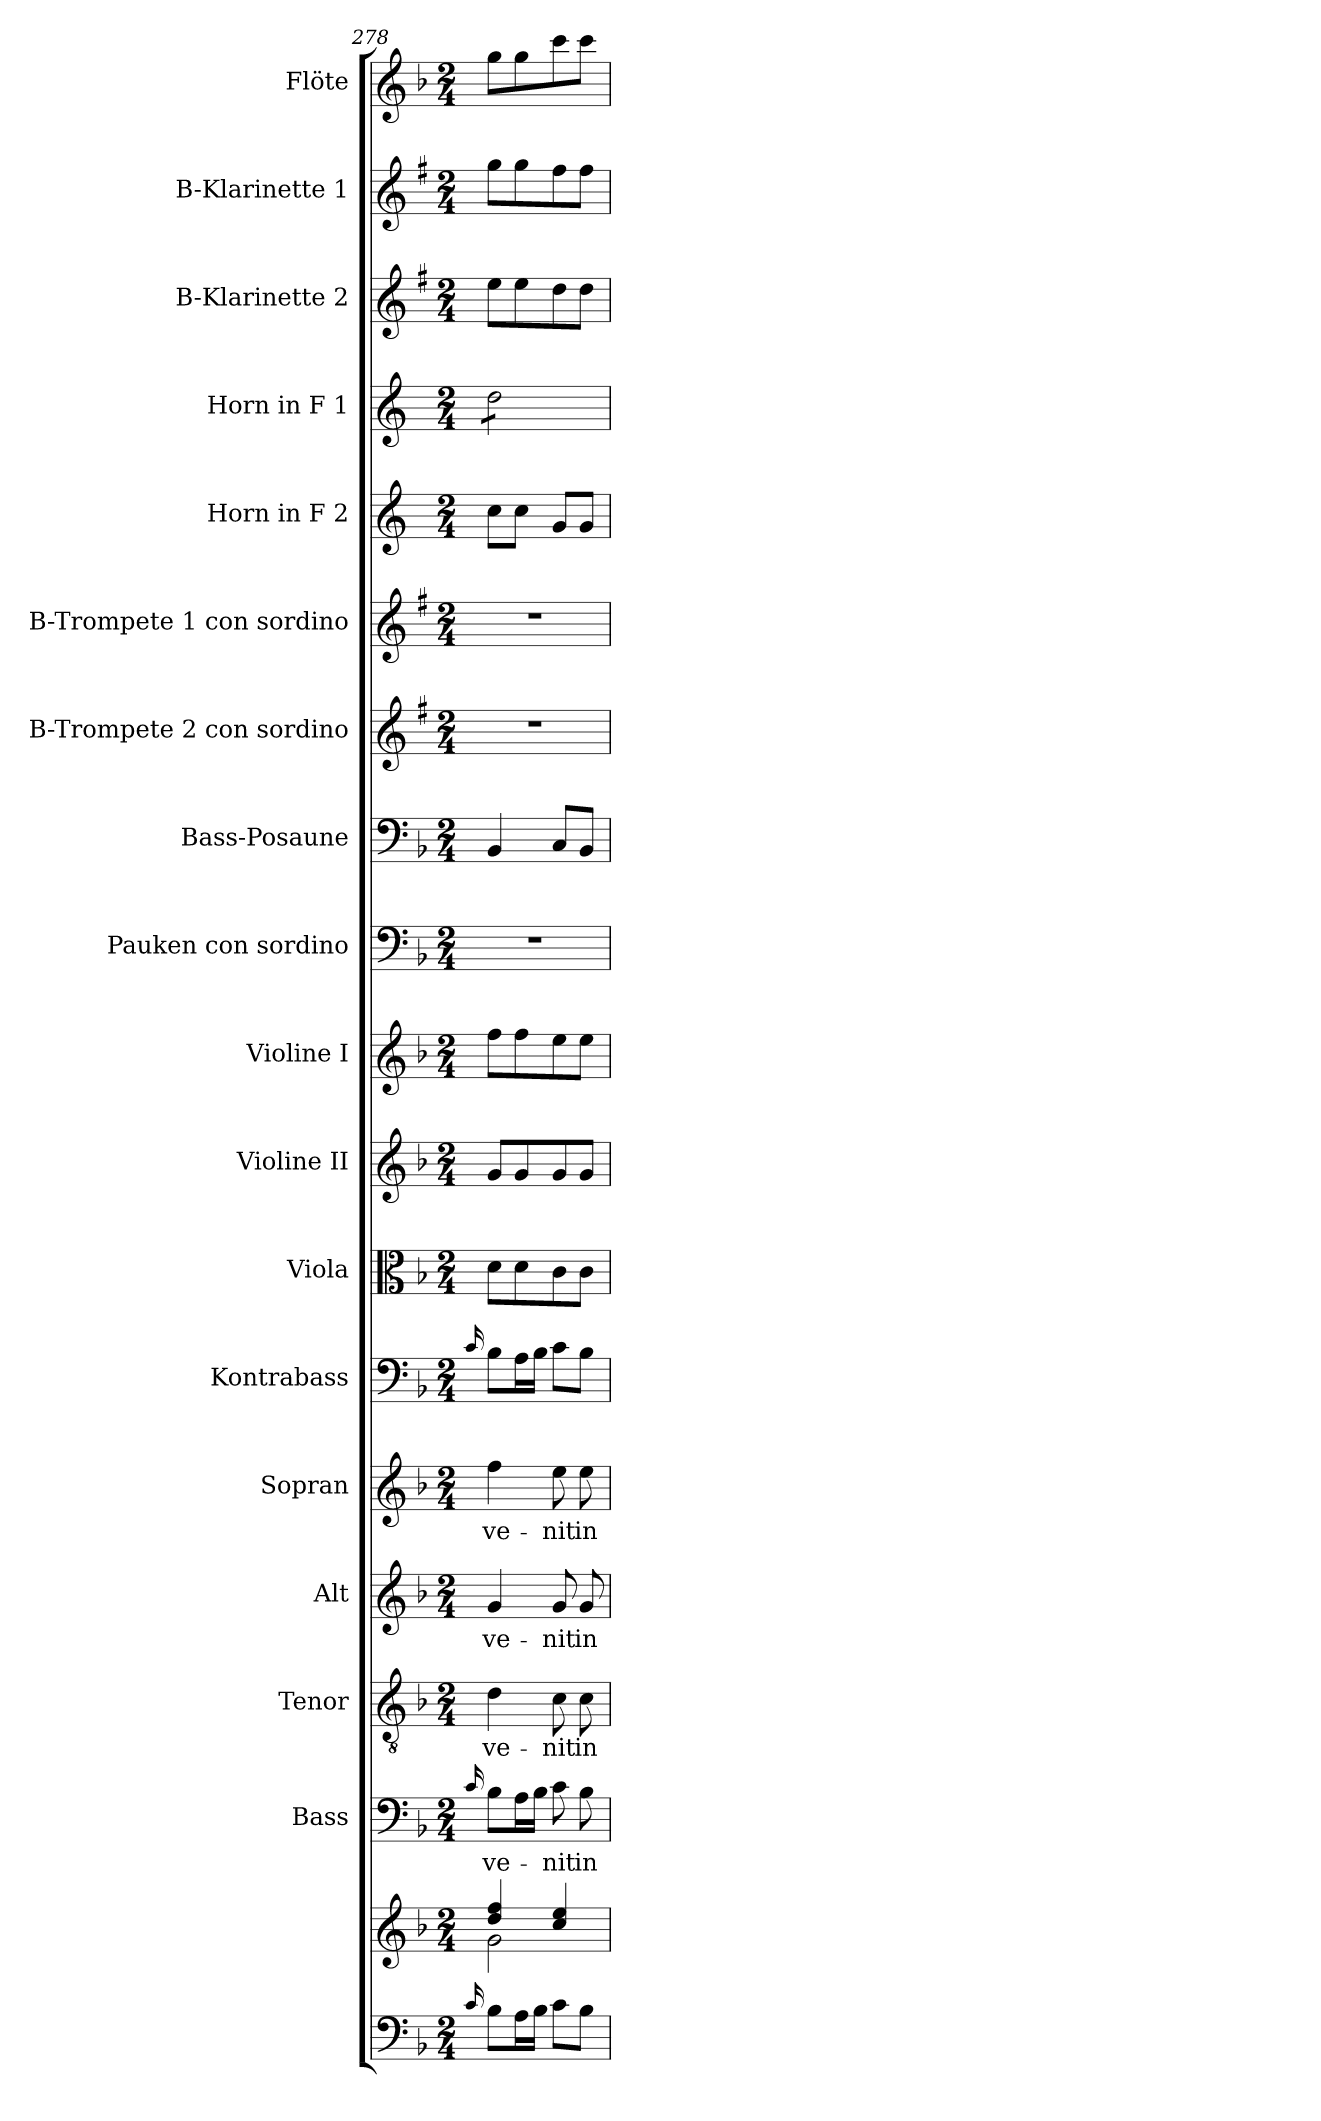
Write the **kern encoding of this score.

**kern	**kern	**kern	**text	**kern	**text	**kern	**text	**kern	**text	**kern	**kern	**kern	**kern	**kern	**kern	**kern	**kern	**kern	**kern	**kern	**kern	**kern
*part18	*part18	*part17	*part17	*part16	*part16	*part15	*part15	*part14	*part14	*part13	*part12	*part11	*part10	*part9	*part8	*part7	*part6	*part5	*part4	*part3	*part2	*part1
*staff19	*staff18	*staff17	*staff17	*staff16	*staff16	*staff15	*staff15	*staff14	*staff14	*staff13	*staff12	*staff11	*staff10	*staff9	*staff8	*staff7	*staff6	*staff5	*staff4	*staff3	*staff2	*staff1
*	*	*I"Bass	*	*I"Tenor	*	*I"Alt	*	*I"Sopran	*	*I"Kontrabass	*I"Viola	*I"Violine II	*I"Violine I	*I"Pauken con sordino	*I"Bass-Posaune	*I"B-Trompete 2 con sordino	*I"B-Trompete 1 con sordino	*I"Horn in F 2	*I"Horn in F 1	*I"B-Klarinette 2	*I"B-Klarinette 1	*I"Flöte
*	*	*I'B.	*	*I'T.	*	*I'A.	*	*I'S.	*	*I'Kb.	*I'Vla.	*I'Vl. II	*I'Vl. I	*I'Pk.	*I'B. Pos.	*I'B Trp. 2	*I'B Trp. 1	*	*	*I'B Kl. 2	*I'B Kl. 1	*I'Fl.
*clefF4	*clefG2	*clefF4	*	*clefGv2	*	*clefG2	*	*clefG2	*	*clefF4	*clefC3	*clefG2	*clefG2	*clefF4	*clefF4	*clefG2	*clefG2	*clefG2	*clefG2	*clefG2	*clefG2	*clefG2
*	*	*	*	*	*	*	*	*	*	*ITrd7c12	*	*	*	*	*	*ITrd1c2	*ITrd1c2	*ITrd4c7	*ITrd4c7	*ITrd1c2	*ITrd1c2	*
*k[b-]	*k[b-]	*k[b-]	*	*k[b-]	*	*k[b-]	*	*k[b-]	*	*k[b-]	*k[b-]	*k[b-]	*k[b-]	*k[b-]	*k[b-]	*k[b-]	*k[b-]	*k[b-]	*k[b-]	*k[b-]	*k[b-]	*k[b-]
*F:	*F:	*F:	*	*F:	*	*F:	*	*F:	*	*F:	*F:	*F:	*F:	*F:	*F:	*F:	*F:	*F:	*F:	*F:	*F:	*F:
*M2/4	*M2/4	*M2/4	*	*M2/4	*	*M2/4	*	*M2/4	*	*M2/4	*M2/4	*M2/4	*M2/4	*M2/4	*M2/4	*M2/4	*M2/4	*M2/4	*M2/4	*M2/4	*M2/4	*M2/4
=278	=278	=278	=278	=278	=278	=278	=278	=278	=278	=278	=278	=278	=278	=278	=278	=278	=278	=278	=278	=278	=278	=278
16qqc/	.	16qqc/	.	.	.	.	.	.	.	16qqC/	.	.	.	.	.	.	.	.	.	.	.	.
*	*^	*	*	*	*	*	*	*	*	*	*	*	*	*	*	*	*	*	*	*	*	*
!	!	!	!	!LO:LY:b	!	!LO:LY:b	!	!LO:LY:b	!	!LO:LY:b	!	!	!	!	!	!	!	!	!	!	!	!	!
*	*	*	*	*	*	*	*	*	*	*	*	*	*	*	*	*	*	*	*	*tremolo	*	*	*
8B-\L	4dd/ 4ff/	2g\	8B-\L	ve-	4d\	ve-	4g/	ve-	4ff\	ve-	8BB-\L	8d\L	8g/L	8ff\L	2r	4BB-/	2r	2r	8f\L	8g\L	8dd\L	8ff\L	8gg\L
16A\L	.	.	16A\L	.	.	.	.	.	.	.	16AA\L	8d\	8g/	8ff\	.	.	.	.	8f\J	8g\	8dd\	8ff\	8gg\
16B-\JJ	.	.	16B-\JJ	.	.	.	.	.	.	.	16BB-\JJ	.	.	.	.	.	.	.	.	.	.	.	.
!	!	!	!	!LO:LY:b	!	!LO:LY:b	!	!LO:LY:b	!	!LO:LY:b	!	!	!	!	!	!	!	!	!	!	!	!	!
8c\L	4cc/ 4ee/	.	8c\	-nit	8c\	-nit	8g/	-nit	8ee\	-nit	8C\L	8c\	8g/	8ee\	.	8C/L	.	.	8c/L	8g\	8cc\	8ee\	8ccc\
!	!	!	!	!LO:LY:b	!	!LO:LY:b	!	!LO:LY:b	!	!LO:LY:b	!	!	!	!	!	!	!	!	!	!	!	!	!
8B-\J	.	.	8B-\	in	8c\	in	8g/	in	8ee\	in	8BB-\J	8c\J	8g/J	8ee\J	.	8BB-/J	.	.	8c/J	8g\J	8cc\J	8ee\J	8ccc\J
*	*	*	*	*	*	*	*	*	*	*	*	*	*	*	*	*	*	*	*	*Xtremolo	*	*	*
*	*v	*v	*	*	*	*	*	*	*	*	*	*	*	*	*	*	*	*	*	*	*	*	*
=	=	=	=	=	=	=	=	=	=	=	=	=	=	=	=	=	=	=	=	=	=	=
*-	*-	*-	*-	*-	*-	*-	*-	*-	*-	*-	*-	*-	*-	*-	*-	*-	*-	*-	*-	*-	*-	*-
